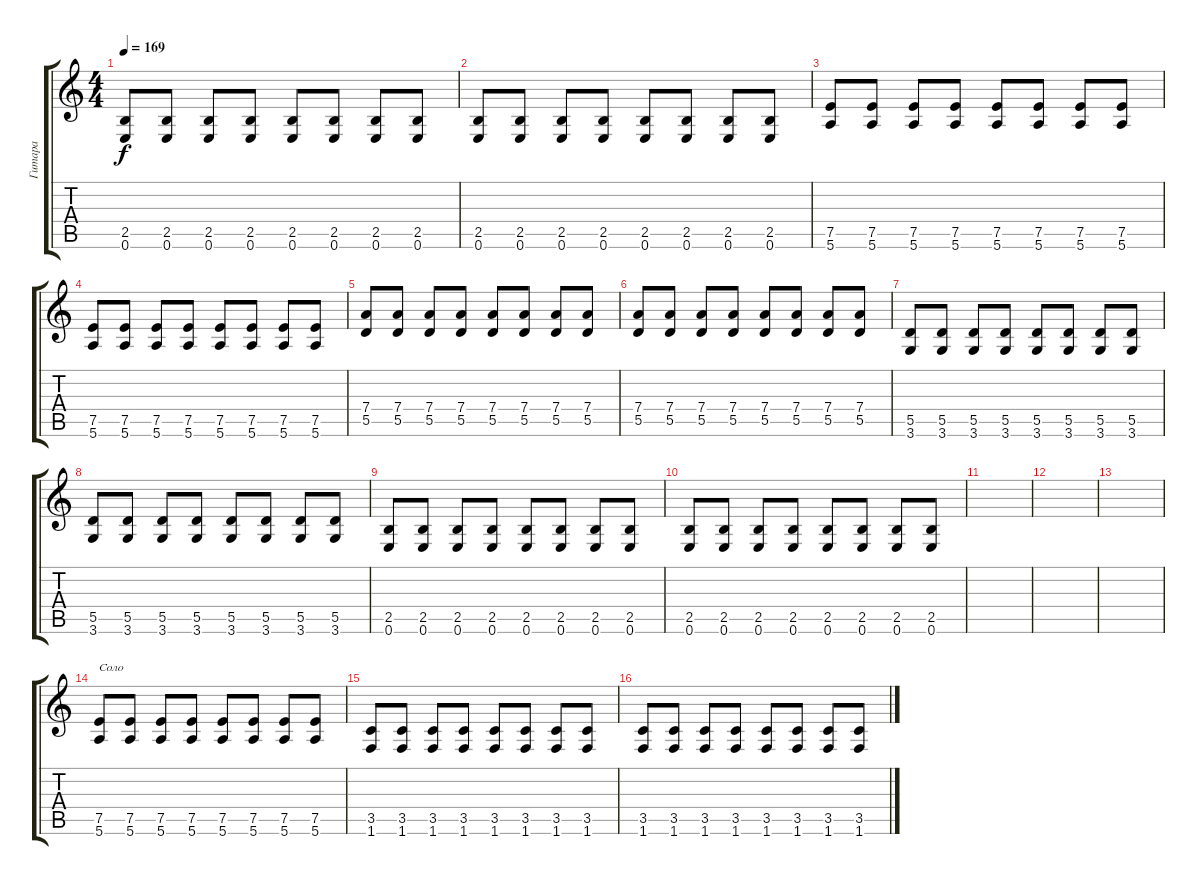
\track ("Гитара" "Гитара") {instrument distortionguitar}
\staff {score tabs}
\tuning (E4 B3 G3 D3 A2 E2) {hide}
\ts (4 4)
\tempo 169
\clef g2
\ks c
(2.5 0.6).8{dy f} (2.5 0.6).8 (2.5 0.6).8 (2.5 0.6).8 (2.5 0.6).8 (2.5 0.6).8 (2.5 0.6).8 (2.5 0.6).8 |
(2.5 0.6).8 (2.5 0.6).8 (2.5 0.6).8 (2.5 0.6).8 (2.5 0.6).8 (2.5 0.6).8 (2.5 0.6).8 (2.5 0.6).8 |
(7.5 5.6).8 (7.5 5.6).8 (7.5 5.6).8 (7.5 5.6).8 (7.5 5.6).8 (7.5 5.6).8 (7.5 5.6).8 (7.5 5.6).8 |
(7.5 5.6).8 (7.5 5.6).8 (7.5 5.6).8 (7.5 5.6).8 (7.5 5.6).8 (7.5 5.6).8 (7.5 5.6).8 (7.5 5.6).8 |
(7.4 5.5).8 (7.4 5.5).8 (7.4 5.5).8 (7.4 5.5).8 (7.4 5.5).8 (7.4 5.5).8 (7.4 5.5).8 (7.4 5.5).8 |
(7.4 5.5).8 (7.4 5.5).8 (7.4 5.5).8 (7.4 5.5).8 (7.4 5.5).8 (7.4 5.5).8 (7.4 5.5).8 (7.4 5.5).8 |
(5.5 3.6).8 (5.5 3.6).8 (5.5 3.6).8 (5.5 3.6).8 (5.5 3.6).8 (5.5 3.6).8 (5.5 3.6).8 (5.5 3.6).8 |
(5.5 3.6).8 (5.5 3.6).8 (5.5 3.6).8 (5.5 3.6).8 (5.5 3.6).8 (5.5 3.6).8 (5.5 3.6).8 (5.5 3.6).8 |
(2.5 0.6).8 (2.5 0.6).8 (2.5 0.6).8 (2.5 0.6).8 (2.5 0.6).8 (2.5 0.6).8 (2.5 0.6).8 (2.5 0.6).8 |
(2.5 0.6).8 (2.5 0.6).8 (2.5 0.6).8 (2.5 0.6).8 (2.5 0.6).8 (2.5 0.6).8 (2.5 0.6).8 (2.5 0.6).8 |
|
|
|
(7.5 5.6).8{txt "Соло"} (7.5 5.6).8 (7.5 5.6).8 (7.5 5.6).8 (7.5 5.6).8 (7.5 5.6).8 (7.5 5.6).8 (7.5 5.6).8 |
(3.5 1.6).8 (3.5 1.6).8 (3.5 1.6).8 (3.5 1.6).8 (3.5 1.6).8 (3.5 1.6).8 (3.5 1.6).8 (3.5 1.6).8 |
(3.5 1.6).8 (3.5 1.6).8 (3.5 1.6).8 (3.5 1.6).8 (3.5 1.6).8 (3.5 1.6).8 (3.5 1.6).8 (3.5 1.6).8
